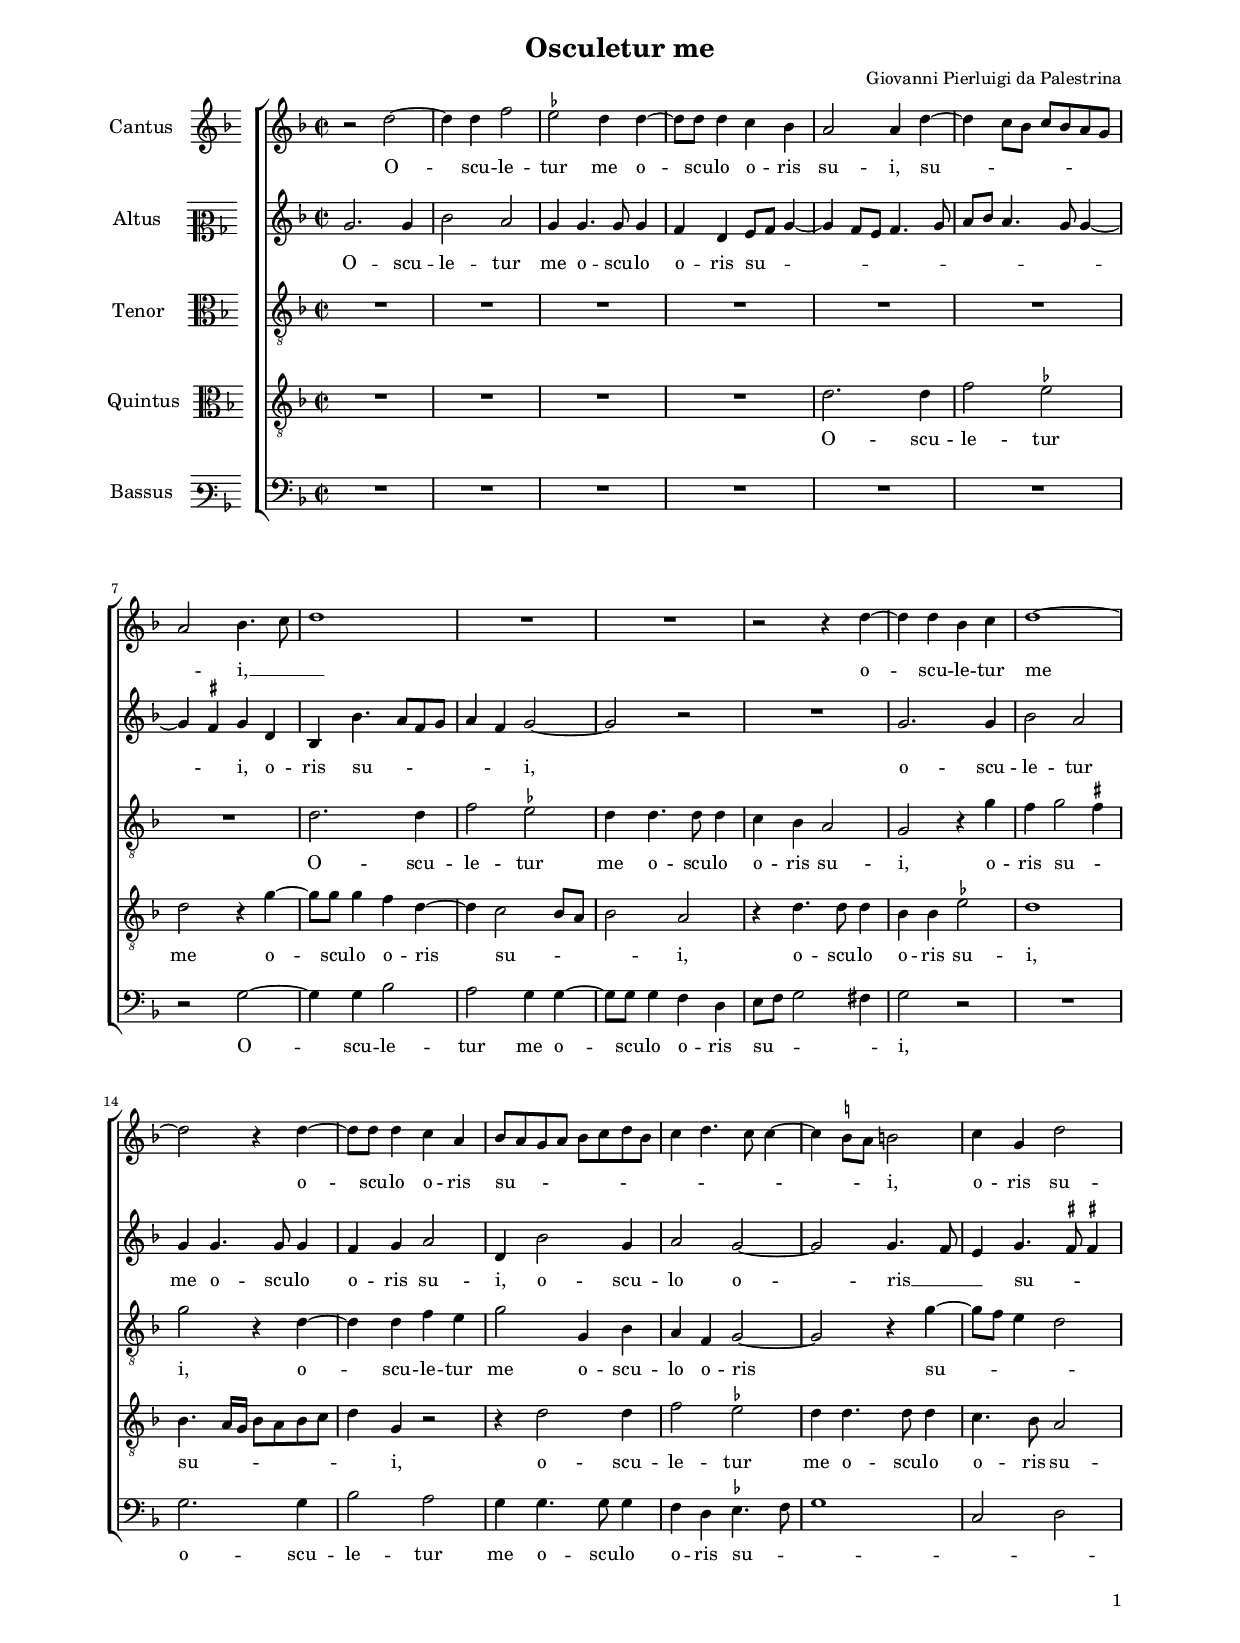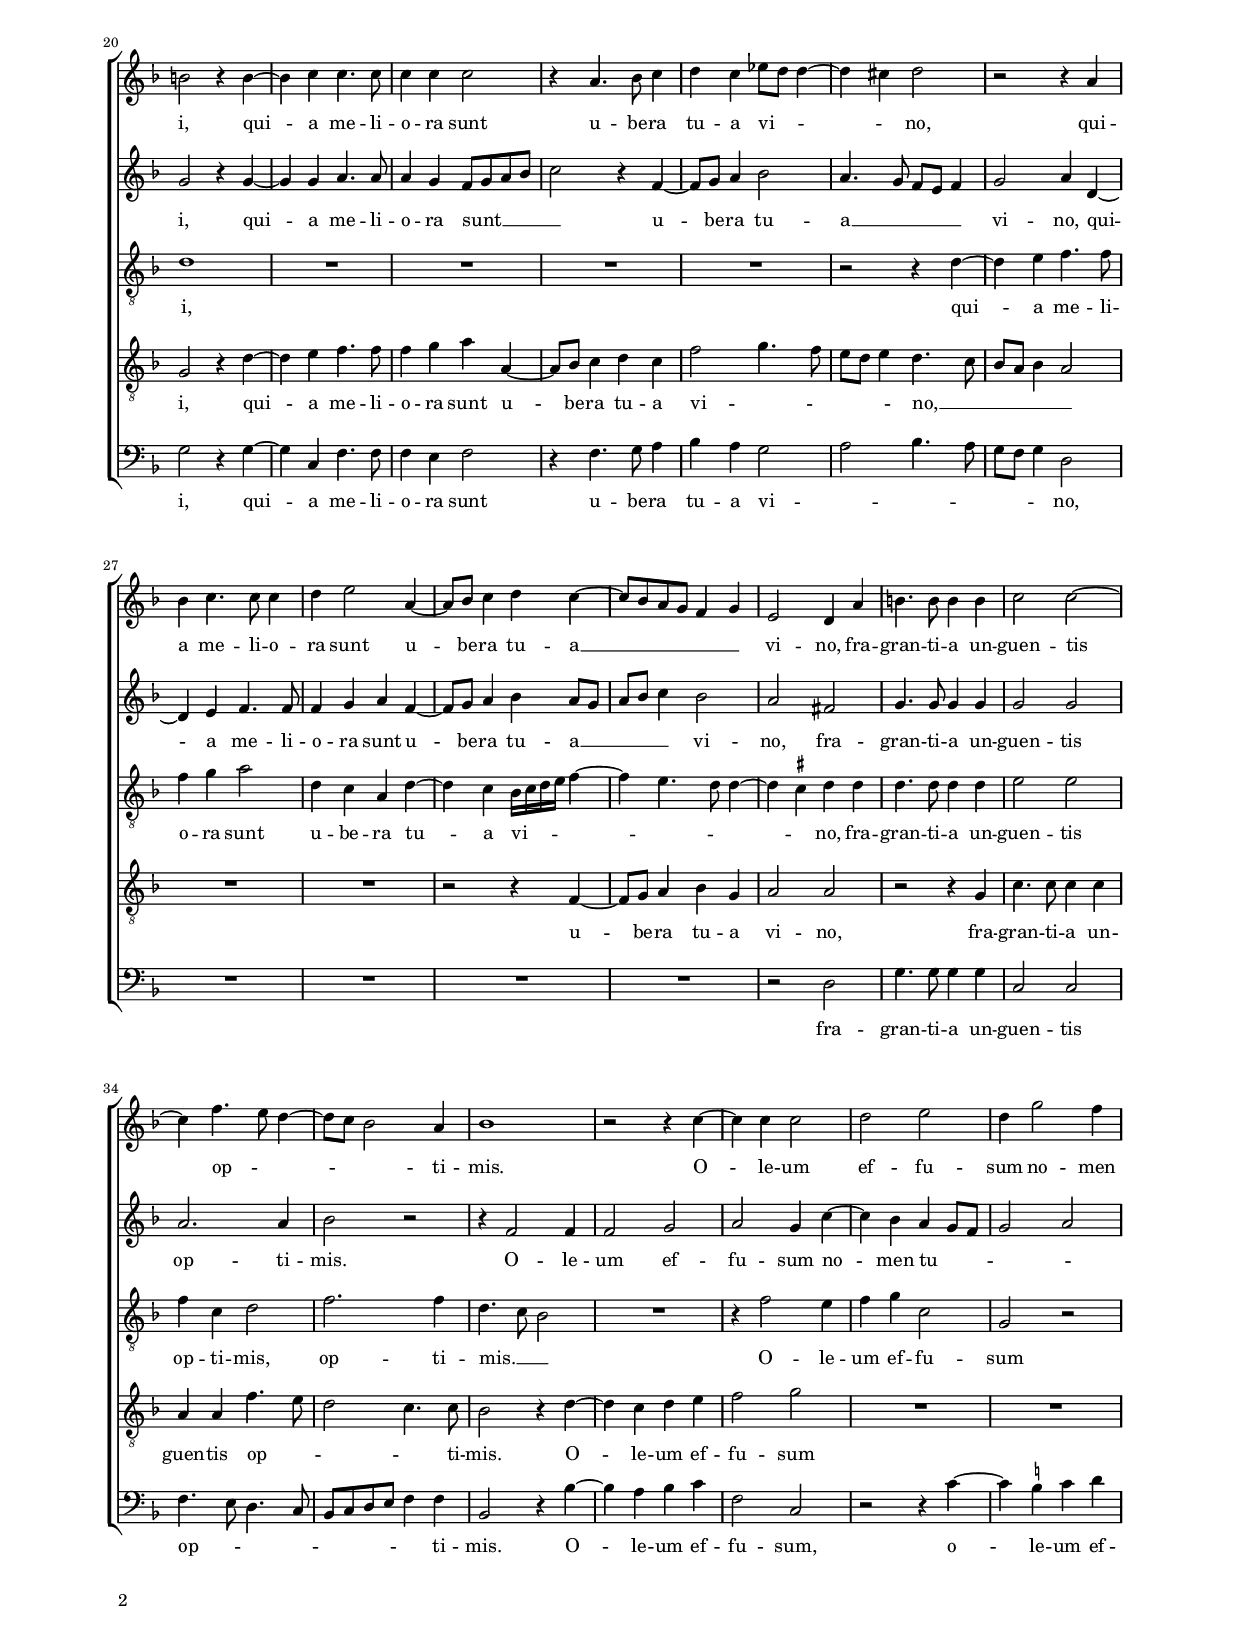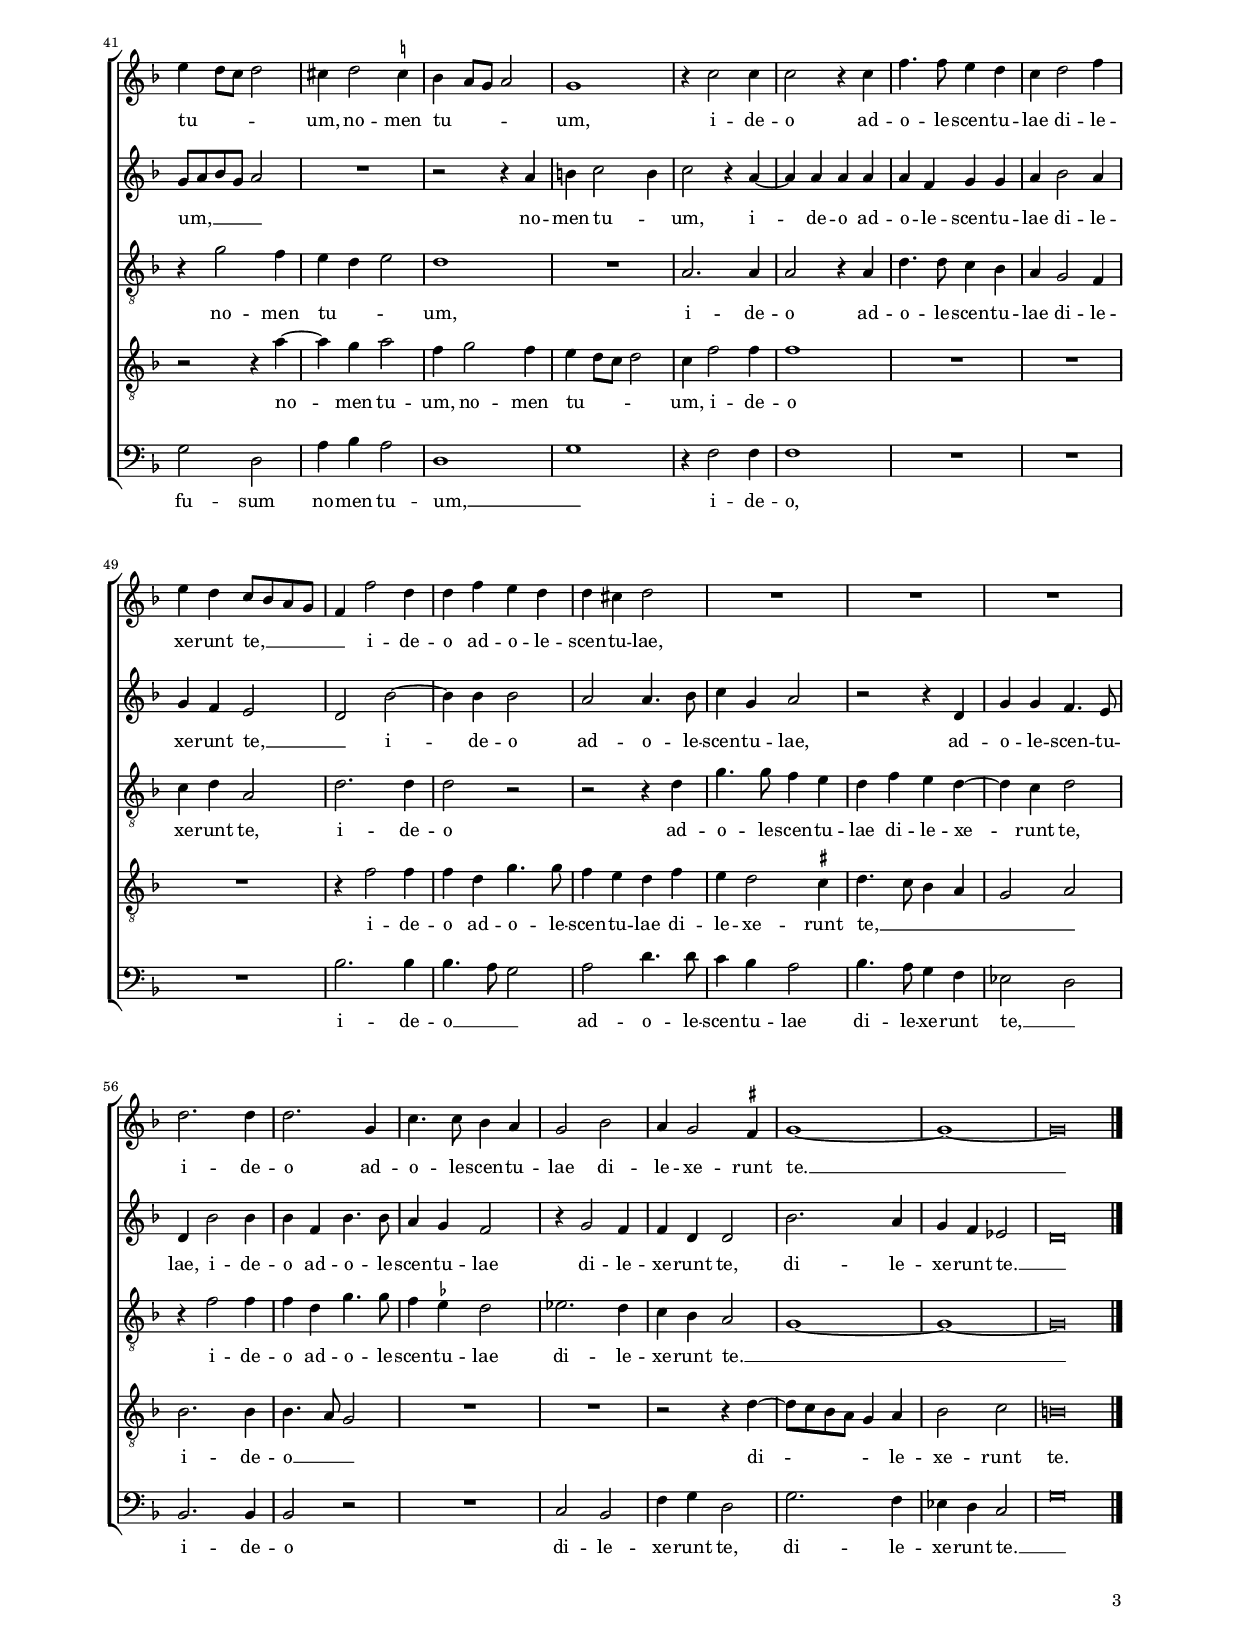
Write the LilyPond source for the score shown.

\header
{
  title="Osculetur me"
  composer="Giovanni Pierluigi da Palestrina"
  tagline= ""
}

\version "2.18.2"
\language deutsch
#(set-global-staff-size 15)
% #(set-default-paper-size "letter")
#(ly:set-option 'point-and-click #f)


\paper
	{
	top-margin = 1.8 \cm
	bottom-margin = 1.2 \cm
	left-margin = 2 \cm
	right-margin = 2 \cm
	ragged-bottom = ##f
	ragged-last-bottom = ##t
	print-page-number = ##f
	system-system-spacing = #'((basic-distance . 17) (minimum-distance . 14) (padding . 7) (strechability . 150))
        oddFooterMarkup=\markup   \fill-line { "" \fromproperty #'page:page-number-string }
        evenFooterMarkup=\markup  \fill-line { \fromproperty #'page:page-number-string "" }
        last-bottom-spacing = #'((basic-distance . 12) (minimum-distance . 7) (padding . 4))
	systems-per-page = 3
        page-count = 3
%	min-systems-per-page = 3
	markup-system-spacing #'basic-distance = #12
%	print-all-headers = ##t
%	print-first-page-number = ##t
%	first-page-number = 1
	}

	
global = {
	\key f \major
	\time 2/2
        \set Score.tempoHideNote = ##t
        \tempo 4 = 95
        \skip 1*62
        \set Score.measureLength = #(ly:make-moment 2/1)
        \skip 1*2 \bar "|."
	}

	ficta = { \once \set suggestAccidentals = ##t }

	forget = #(define-music-function (parser location music) (ly:music?) #{
		\accidentalStyle forget
		$music
		\accidentalStyle default
		#})

	m = \melisma
	me = \melismaEnd
%	\mark \markup { \override #'(style . baroque) { \note  #"breve" #1 = \note #"breve." #1 } }



incipitcantus = \markup { \score {
	{
	\set Staff.instrumentName = \markup { \fontsize #1 "Cantus" }
	\key f \major
	\clef violin
	s4 \bar ""
	}
	\layout  {
	raggedright = ##t
	indent = 1.6 \cm
	line-width = 2.2\cm
	\context { \Staff \remove Time_signature_engraver }
	\override Staff.Clef.Y-extent = #'(0 . 0)
	}} \hspace #1 }

      
incipitaltus = \markup { \score {
	{
	\set Staff.instrumentName = \markup { \fontsize #1 "Altus" }
	\key f \major
	\clef mezzosoprano
	s4 \bar ""
	}
	\layout  {
	raggedright = ##t
	indent = 1.6 \cm
	line-width = 2.2\cm
	\context { \Staff \remove Time_signature_engraver }
	\override Staff.Clef.Y-extent = #'(0 . 0)
	}} \hspace #1 }


incipittenor = \markup { \score {
	{
	\set Staff.instrumentName = \markup { \fontsize #1 "Tenor" }
	\key f \major
	\clef alto
	s4 \bar ""
	}
	\layout  {
	raggedright = ##t
	indent = 1.6 \cm
	line-width = 2.2\cm
	\context { \Staff \remove Time_signature_engraver }
	\override Staff.Clef.Y-extent = #'(0 . 0)
	}} \hspace #1 }
      
      
incipitquintus = \markup { \score {
	{
	\set Staff.instrumentName = \markup { \fontsize #1 "Quintus" }
	\key f \major
	\clef alto
	s4 \bar ""
	}
	\layout  {
	raggedright = ##t
	indent = 1.6 \cm
	line-width = 2.2\cm
	\context { \Staff \remove Time_signature_engraver }
	\override Staff.Clef.Y-extent = #'(0 . 0)
	}} \hspace #1 }
      
      
incipitbassus = \markup { \score {
	{
	\set Staff.instrumentName = \markup { \fontsize #1 "Bassus" }
	\key f \major
	\clef varbaritone
	s4 \bar ""
	}
	\layout  {
	raggedright = ##t
	indent = 1.6 \cm
	line-width = 2.2\cm
	\context { \Staff \remove Time_signature_engraver }
	\override Staff.Clef.Y-extent = #'(0 . 0)
	}} \hspace #1 }


cantus =  \relative c''
	{
	r2 d~
	d4 d f2
	\ficta es2 d4 d~
	d8 d d4 c b
%5
	a2 a4 d~ |
	d4 c8 b c[ b a g]
	a2 b4. c8
	d1
	R1
%10
	R1 |
	r2 r4 d~
	d4 d b c
	d1~
	d2 r4 d~
%15
	d8 d d4 c a |
	b8 a g a b c d b
	c4 d4. c8 c4~
	c4 \stemDown \ficta h8 a \stemNeutral h!2
	c4 g d'2
%20
	h2 r4 h~ |
	h4 c c4. c8
	c4 c c2
	r4 a4. b8 c4
	d4 c es8 d d4~
%25
	d4 cis d2 |
	r2 r4 a
	b4 c4. c8 c4
	d4 e2 a,4~
	a8 b c4 d c~
%30
	c8 b a g f4 g |
	e2 d4 a'
	h4. h8 h4 h
	c2 c~
	c4 f4. e8 d4~
%35
	d8 c b2 a4 |
	b1
	r2 r4 c~
	c4 c c2
	d2 e
%40
	d4 g2 f4 |
	e4 d8 c d2
	cis4 d2 \ficta c4
	b4 a8 g a2
	g1
%45
	r4 c2 c4 |
	c2 r4 c
	f4. f8 e4 d
	c4 d2 f4
	e4 d c8 b a g
%50
	f4 f'2 d4 |
	d4 f e d
	d4 cis d2
	R1
	R1
%55
	R1 |
	d2. d4 |
	d2. g,4
	c4. c8 b4 a
	g2 b
%60
	a4 g2 \ficta fis4 |
	g1~
	g1~
	g\breve |
	}


altus =  \relative c'
        {
	g'2. g4
	b2 a
	g4 g4. g8 g4
	f4 d e8 f g4~
%5
	g4 f8 e f4. g8 |
	a8 b a4. g8 g4~
	g4 \ficta fis g d
	b4 b'4. a8 f g
	a4 f g2~
%10
	g2 r |
	R1
	g2. g4
	b2 a
	g4 g4. g8 g4
%15
	f4 g a2
	d,4 b'2 g4
	a2 g~
	g2 g4. f8
	e4 g4. \ficta fis8 \ficta fis!4
%20
	g2 r4 g~ |
	g4 g a4. a8
	a4 g f8 g a b
	c2 r4 f,~
	f8 g a4 b2
%25
	a4. g8 f e f4 |
	g2 a4 d,~
	d4 e f4. f8
	f4 g a f~
	f8 g a4 b a8 g
%30
	a8 b c4 b2 |
	a2 fis
	g4. g8 g4 g
	g2 g
	a2. a4
%35
	b2 r |
	r4 f2 f4
	f2 g
	a2 g4 c~
	c4 b a g8 f
%40
	g2 a |
	g8 a b g a2
	R1
	r2 r4 a
	h4 c2 h4
%45
	c2 r4 a~
	a4 a a a
	a4 f g g
	a4 b2 a4
	g4 f e2
%50
	d2 b'~ |
	b4 b b2
	a2 a4. b8
	c4 g a2
	r2 r4 d,
%55
	g4 g f4. e8 |
	d4 b'2 b4
	b4 f b4. b8
	a4 g f2
	r4 g2 f4
%60
	f4 d d2 |
	b'2. a4
	g4 f es2
	d\breve |
	}


tenor =  \relative c'
	{
	R1
	R1
	R1
	R1
%5
	R1 |
	R1
	R1
	d2. d4
	f2 \ficta es
%10
        d4 d4. d8 d4 |	
	c4 b a2
	g2 r4 g'
	f4 g2 \ficta fis4
	g2 r4 d~
%15
        d4 d f e |
	g2 g,4 b
	a4 f g2~
	g2 r4 g'~
	g8 f e4 d2
	d1
%20
	R1 |
	R1
	R1
	R1
	r2 r4 d~
%25
	d4 e f4. f8 |
	f4 g a2
	d,4 c a d~
	d4 c b16 c d e f4~
	f4 e4. d8 d4~
%30
	d4 \ficta cis d4 d |
	d4. d8 d4 d
	e2 e
	f4 c d2
	f2. f4
%35
        d4. c8 b2 |	
	R1
	r4 f'2 e4
	f4 g c,2
	g2 r
%40
	r4 g'2 f4 |
	e4 d e2
	d1
	R1
	a2. a4
%45
	a2 r4 a |
	d4. d8 c4 b
	a4 g2 f4
	c'4 d a2
	d2. d4
%50
	d2 r |
	r2 r4 d
	g4. g8 f4 e
	d4 f e d~
	d4 c d2
%55
	r4 f2 f4 |
	f4 d g4. g8
	f4 \ficta es d2
	es2. d4
	c4 b a2
%60
	g1~ |
	g1~
	g\breve |
	}


quintus  =  \relative c'
	{
	R1
	R1
	R1
	R1
%5
	d2. d4 |
	f2 \ficta es
	d2 r4 g~
	g8 g g4 f d~
	d4 c2 b8 a
%10
	b2 a |
	r4 d4. d8 d4
	b4 b \ficta es2
	d1
	b4. a16 g b8 a b c
%15
	d4 g, r2 |
	r4 d'2 d4
	f2 \ficta es
	d4 d4. d8 d4
	c4. b8 a2
%20
	g2 r4 d'~ |
	d4 e f4. f8
	f4 g a a,~
	a8 b c4 d c
	f2 g4. f8
%25
	e8 d e4 d4. c8 |
	b8 a b4 a2
	R1
	R1
	r2 r4 f~
%30
	f8 g a4 b g |
	a2 a
	r2 r4 g
	c4. c8 c4 c
	a4 a f'4. e8
%35
	d2 c4. c8 |
	b2 r4 d~
	d4 c d e
	f2 g
	R1
%40
	R1 |
	r2 r4 a~
	a4 g a2
	f4 g2 f4
	e4 d8 c d2
%45
	c4 f2 f4 |
	f1
	R1
	R1
	R1
%50
	r4 f2 f4 |
	f4 d g4. g8
	f4 e d f
	e4 d2 \ficta cis4
	d4. c8 b4 a
%55
	g2 a |
	b2. b4
	b4. a8 g2
	R1
	R1
%60
	r2 r4 d'~ |
	d8 c b a g4 a
	b2 c
	h\breve |
	}


bassus  =  \relative c
	{
	R1
	R1
	R1
	R1
%5
	R1 |
	R1
	r2 g'~
	g4 g b2
	a2 g4 g~
%10
	g8 g g4 f d |
	e8 f g2 fis4
	g2 r
	R1
	g2. g4
%15
        b2 a |	
	g4 g4. g8 g4
	f4 d \ficta es4. f8
	g1
	c,2 d
%20
	g2 r4 g~ |
	g4 c, f4. f8
	f4 e f2
	r4 f4. g8 a4
	b4 a g2
%25
	a2 b4. a8 |
	g8 f g4 d2
	R1
	R1
	R1
%30
	R1 |
	r2 d
	g4. g8 g4 g
	c,2 c
	f4. e8 d4. c8
%35
	b8 c d e f4 f |
	b,2 r4 b'~
	b4 a b c
	f,2 c
	r2 r4 c'~
%40
	c4 \ficta h c d |
	g,2 d
	a'4 b a2
	d,1
	g1
%45
	r4 f2 f4 |
	f1
	R1
	R1
	R1
%50
	b2. b4 |
	b4. a8 g2
	a2 d4. d8
	c4 b a2
	b4. a8 g4 f
%55
	es2 d |
	b2. b4
	b2 r
	R1
	c2 b
%60
	f'4 g d2 |
	g2. f4
	es4 d c2
	g'\breve |
	}


lyricscantus = \lyricmode {
	O -- scu -- le -- tur me o -- scu -- lo o -- ris su -- i,
        su -- _ _ _ _ _ _ _ i, __ _ _
        o -- scu -- le -- tur me o -- scu -- lo o -- ris su -- _ _ _ _ _ _ _ _ _ _ _ _ _ i,
        o -- ris su -- i,
        qui -- a me -- li -- o -- ra sunt u -- be -- ra tu -- a vi -- _ _ _ no,
        qui -- a me -- li -- o -- ra sunt u -- be -- ra tu -- a __ _ _ _ _ _ vi -- no,
        fra -- gran -- ti -- a un -- guen -- tis op -- _ _ _ _ ti -- mis.
        O -- le -- um ef -- fu -- sum no -- men tu -- _ _ _ um,
        no -- men tu -- _ _ _ um,
        i -- de -- o ad -- o -- le -- scen -- tu -- lae di -- le -- xe -- runt te, __ _ _ _ _
        i -- de -- o ad -- o -- le -- scen -- tu -- lae,
        i -- de -- o ad -- o -- le -- scen -- tu -- lae di -- le -- xe -- runt te. __
	}


lyricsaltus = \lyricmode {
	O -- scu -- le -- tur me o -- scu -- lo o -- ris su -- _ _ _ _ _ _ _ _ _ _ _ _ i,
        o -- ris su -- _ _ _ _ _ i,
        o -- scu -- le -- tur me o -- scu -- lo o -- ris su -- i,
        o -- scu -- lo o -- ris __ _ _ su -- _ _ i,
        qui -- a me -- li -- o -- ra sunt __ _ _ _ _ u -- be -- ra tu -- a __ _ _ _ _ vi -- no,
        qui -- a me -- li -- o -- ra sunt u -- be -- ra tu -- a __ _ _ _ _ vi -- no,
        fra -- gran -- ti -- a un -- guen -- tis op -- ti -- mis.
        O -- le -- um ef -- fu -- sum no -- men tu -- _ _ _ _ um, __ _ _ _ _
        no -- men tu -- _ um,
        i -- de -- o ad -- o -- le -- scen -- tu -- lae di -- le -- xe -- runt te, __ _
        i -- de -- o ad -- o -- le -- scen -- tu -- lae,
        ad -- o -- le -- scen -- tu -- lae,
        i -- de -- o ad -- o -- le -- scen -- tu -- lae di -- le -- xe -- runt te,
        di -- le -- xe -- runt te. __ _
	}


lyricstenor = \lyricmode {
	O -- scu -- le -- tur me o -- scu -- lo o -- ris su -- i,
        o -- ris su -- _ i,
        o -- scu -- le -- tur me o -- scu -- lo o -- ris su -- _ _ _ i,
        qui -- a me -- li -- o -- ra sunt u -- be -- ra tu -- a vi -- _ _ _ _ _ _ _ _ no,
        fra -- gran -- ti -- a un -- guen -- tis op -- ti -- mis,
        op -- ti -- mis. __ _ _
        O -- le -- um ef -- fu -- sum no -- men tu -- _ _ um,
        i -- de -- o ad -- o -- le -- scen -- tu -- lae di -- le -- xe -- runt te,
        i -- de -- o ad -- o -- le -- scen -- tu -- lae di -- le -- xe -- runt te,
        i -- de -- o ad -- o -- le -- scen -- tu -- lae di -- le -- xe -- runt te. __ _
	}


lyricsquintus = \lyricmode {
	O -- scu -- le -- tur me o -- scu -- lo o -- ris su -- _ _ _ i,
        o -- scu -- lo o -- ris su -- i,
        su -- _ _ _ _ _ _ _ i,
        o -- scu -- le -- tur me o -- scu -- lo o -- ris su -- i,
        qui -- a me -- li -- o -- ra sunt u -- be -- ra tu -- a vi -- _ _ _ _ _ no, __ _ _ _ _ _
        u -- be -- ra tu -- a vi -- no,
        fra -- gran -- ti -- a un -- guen -- tis op -- _ _ _ ti -- mis.
        O -- le -- um ef -- fu -- sum no -- men tu -- um,
        no -- men tu -- _ _ _ um,
        i -- de -- o
        i -- de -- o ad -- o -- le -- scen -- tu -- lae di -- le -- xe -- runt te, __ _ _ _ _ _
        i -- de -- o __ _ _ di -- _ _ _ _ le -- xe -- runt te.
	}


lyricsbassus = \lyricmode {
	O -- scu -- le -- tur me o -- scu -- lo o -- ris su -- _ _ _ i,
        o -- scu -- le -- tur me o -- scu -- lo o -- ris su -- _ _ _ _ i,
        qui -- a me -- li -- o -- ra sunt u -- be -- ra tu -- a vi -- _ _ _ _ _ _ no,
        fra -- gran -- ti -- a un -- guen -- tis op -- _ _ _ _ _ _ _ _ ti -- mis.
        O -- le -- um ef -- fu -- sum,
        o -- le -- um ef -- fu -- sum no -- men tu -- um, __ _
        i -- de -- o,
        i -- de -- o __ _ _ ad -- o -- le -- scen -- tu -- lae di -- le -- xe -- runt te, __ _
        i -- de -- o 
        di -- le -- xe -- runt te,
        di -- le -- xe -- runt te. __ _
	}


\score
{  
        % \transpose {
	\new ChoirStaff \with { \override StaffGrouper.staff-staff-spacing.basic-distance = #12 }
	<<

	\new Staff << \global
	\new Voice="v1" {
		\set Staff.instrumentName=\incipitcantus
%		\set Staff.instrumentName= "S"
		\set Staff.midiInstrument = "reed organ"
		\clef violin
		\cantus }
	\new Lyrics \lyricsto "v1" {\lyricscantus }
	>>


	\new Staff << \global
	\new Voice="v2" {
		\set Staff.instrumentName=\incipitaltus
%		\set Staff.instrumentName= "A"
		\set Staff.midiInstrument = "reed organ"
                \clef violin % "G_8"
		\altus}
	\new Lyrics \lyricsto "v2" {\lyricsaltus }
	>>


	\new Staff << \global
	\new Voice="v3" {
		\set Staff.instrumentName=\incipittenor
%		\set Staff.instrumentName= "T"
		\set Staff.midiInstrument = "reed organ"
		\clef "G_8"
		\tenor }
	\new Lyrics \lyricsto "v3" {\lyricstenor }
	>>


	\new Staff << \global
	\new Voice="v5" {
		\set Staff.instrumentName=\incipitquintus
%		\set Staff.instrumentName= "Q"
		\set Staff.midiInstrument = "reed organ"
		\clef "G_8"
		\quintus}
	\new Lyrics \lyricsto "v5" {\lyricsquintus }
	>>


	\new Staff << \global
	\new Voice="v4" {
		\set Staff.instrumentName=\incipitbassus
%		\set Staff.instrumentName= "B"
		\set Staff.midiInstrument = "reed organ"
		\clef bass 
		\bassus }
	\new Lyrics \lyricsto "v4" {\lyricsbassus}
	>>

	>>
	% } % transpose

	\layout
	{
	indent = 2.5\cm
	\context { \Lyrics \override VerticalAxisGroup.nonstaff-relatedstaff-spacing.padding = #1.4 }
%	\context { \Lyrics \override LyricText.font-size = #1 }
	\context { \Staff \override TimeSignature.break-visibility = #end-of-line-invisible }
%	\context { \Staff \consists "Ambitus_engraver" }
%	\context { \Voice \override Slur.transparent = ##t }
%	\context { \Voice \override AccidentalSuggestion.avoid-slur = #'ignore }
%	\context { \Voice \override AccidentalSuggestion.outside-staff-priority = ##f }
	\context { \Score \override BarNumber.padding = #2 }
	\context { \Voice \override NoteHead.style = #'baroque }
	}

\midi
	{
    	
	}

}


% EOF
